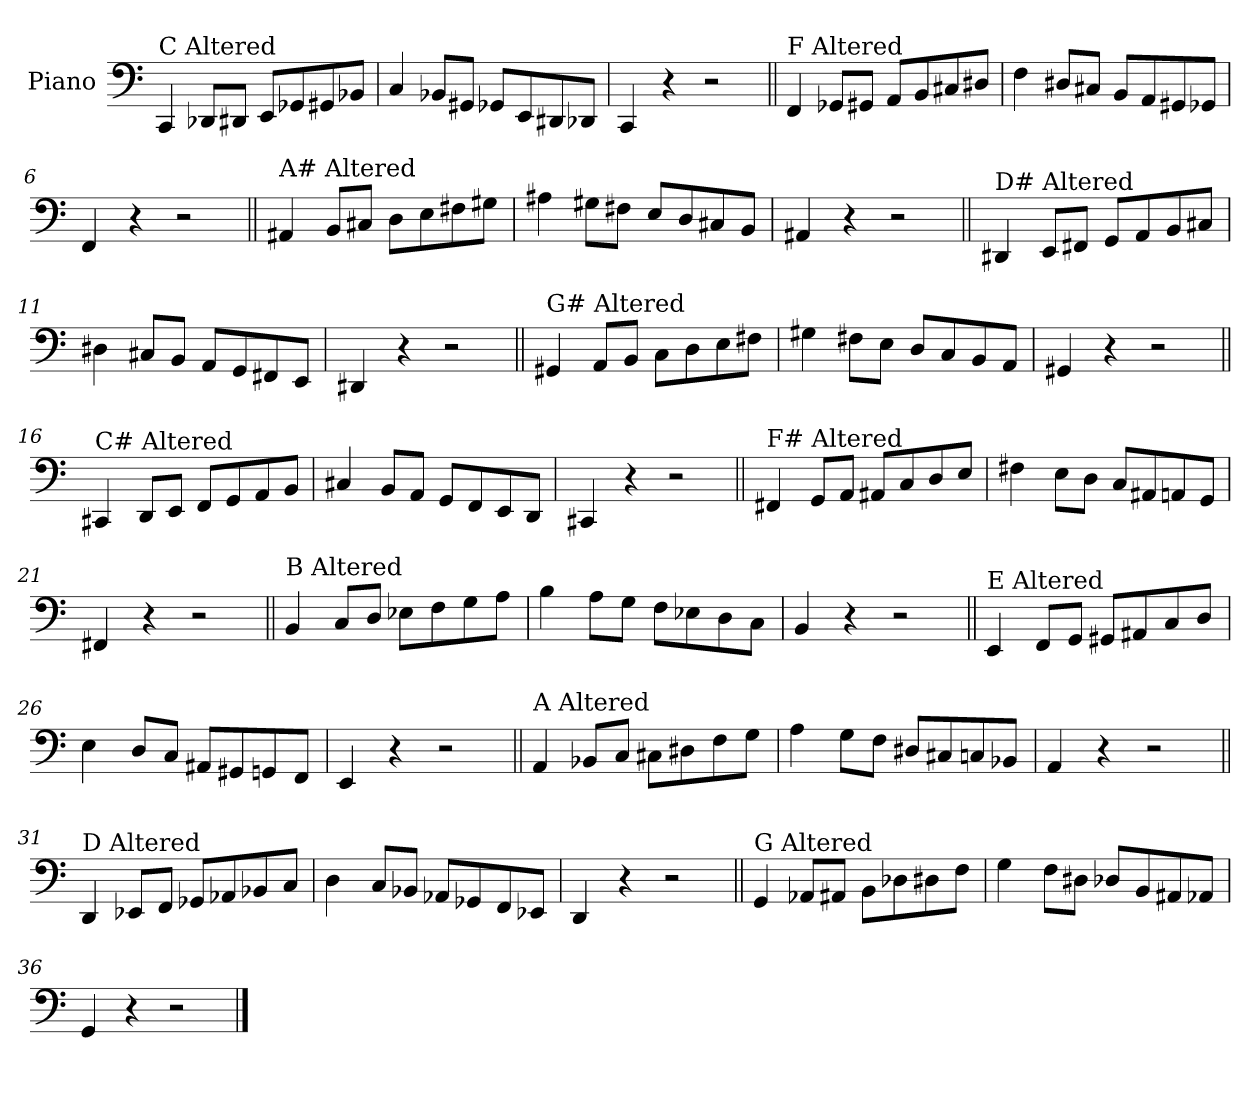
**kern
*part1
*staff1
*I"Piano
*I'Pno.
*clefF4
*k[]
=1
!LO:TX:a:t=C Altered
4CC/
8DD-X/L
8DD#X/J
8EE/L
8GG-X/
8GG#X/
8BB-X/J
=2
4C/
8BB-X/L
8GG#X/J
8GG-X/L
8EE/
8DD#X/
8DD-X/J
=3
4CC/
4r
2r
=4||
!LO:TX:a:t=F Altered
4FF/
8GG-X/L
8GG#X/J
8AA/L
8BB/
8C#X/
8D#X/J
=5
4F\
8D#X/L
8C#X/J
8BB/L
8AA/
8GG#X/
8GG-X/J
=6
4FF/
4r
2r
!!LO:LB:g=z
=7||
!LO:TX:a:t=A# Altered
4AA#X/
8BB/L
8C#X/J
8D\L
8E\
8F#X\
8G#X\J
=8
4A#X\
8G#X\L
8F#X\J
8E/L
8D/
8C#X/
8BB/J
=9
4AA#X/
4r
2r
=10||
!LO:TX:a:t=D# Altered
4DD#X/
8EE/L
8FF#X/J
8GG/L
8AA/
8BB/
8C#X/J
=11
4D#X\
8C#X/L
8BB/J
8AA/L
8GG/
8FF#X/
8EE/J
=12
4DD#X/
4r
2r
!!LO:LB:g=z
=13||
!LO:TX:a:t=G# Altered
4GG#X/
8AA/L
8BB/J
8C\L
8D\
8E\
8F#X\J
=14
4G#X\
8F#X\L
8E\J
8D/L
8C/
8BB/
8AA/J
=15
4GG#X/
4r
2r
=16||
!LO:TX:a:t=C# Altered
4CC#X/
8DD/L
8EE/J
8FF/L
8GG/
8AA/
8BB/J
=17
4C#X/
8BB/L
8AA/J
8GG/L
8FF/
8EE/
8DD/J
=18
4CC#X/
4r
2r
!!LO:LB:g=z
=19||
!LO:TX:a:t=F# Altered
4FF#X/
8GG/L
8AA/J
8AA#X/L
8C/
8D/
8E/J
=20
4F#X\
8E\L
8D\J
8C/L
8AA#X/
8AAn/
8GG/J
=21
4FF#X/
4r
2r
=22||
!LO:TX:a:t=B Altered
4BB/
8C/L
8D/J
8E-X\L
8F\
8G\
8A\J
=23
4B\
8A\L
8G\J
8F\L
8E-X\
8D\
8C\J
=24
4BB/
4r
2r
!!LO:LB:g=z
=25||
!LO:TX:a:t=E Altered
4EE/
8FF/L
8GG/J
8GG#X/L
8AA#X/
8C/
8D/J
=26
4E\
8D/L
8C/J
8AA#X/L
8GG#X/
8GGn/
8FF/J
=27
4EE/
4r
2r
=28||
!LO:TX:a:t=A Altered
4AA/
8BB-X/L
8C/J
8C#X\L
8D#X\
8F\
8G\J
=29
4A\
8G\L
8F\J
8D#X/L
8C#X/
8Cn/
8BB-X/J
=30
4AA/
4r
2r
!!LO:LB:g=z
=31||
!LO:TX:a:t=D Altered
4DD/
8EE-X/L
8FF/J
8GG-X/L
8AA-X/
8BB-X/
8C/J
=32
4D\
8C/L
8BB-X/J
8AA-X/L
8GG-X/
8FF/
8EE-X/J
=33
4DD/
4r
2r
=34||
!LO:TX:a:t=G Altered
4GG/
8AA-X/L
8AA#X/J
8BB\L
8D-X\
8D#X\
8F\J
=35
4G\
8F\L
8D#X\J
8D-X/L
8BB/
8AA#X/
8AA-X/J
=36
4GG/
4r
2r
==
*-
